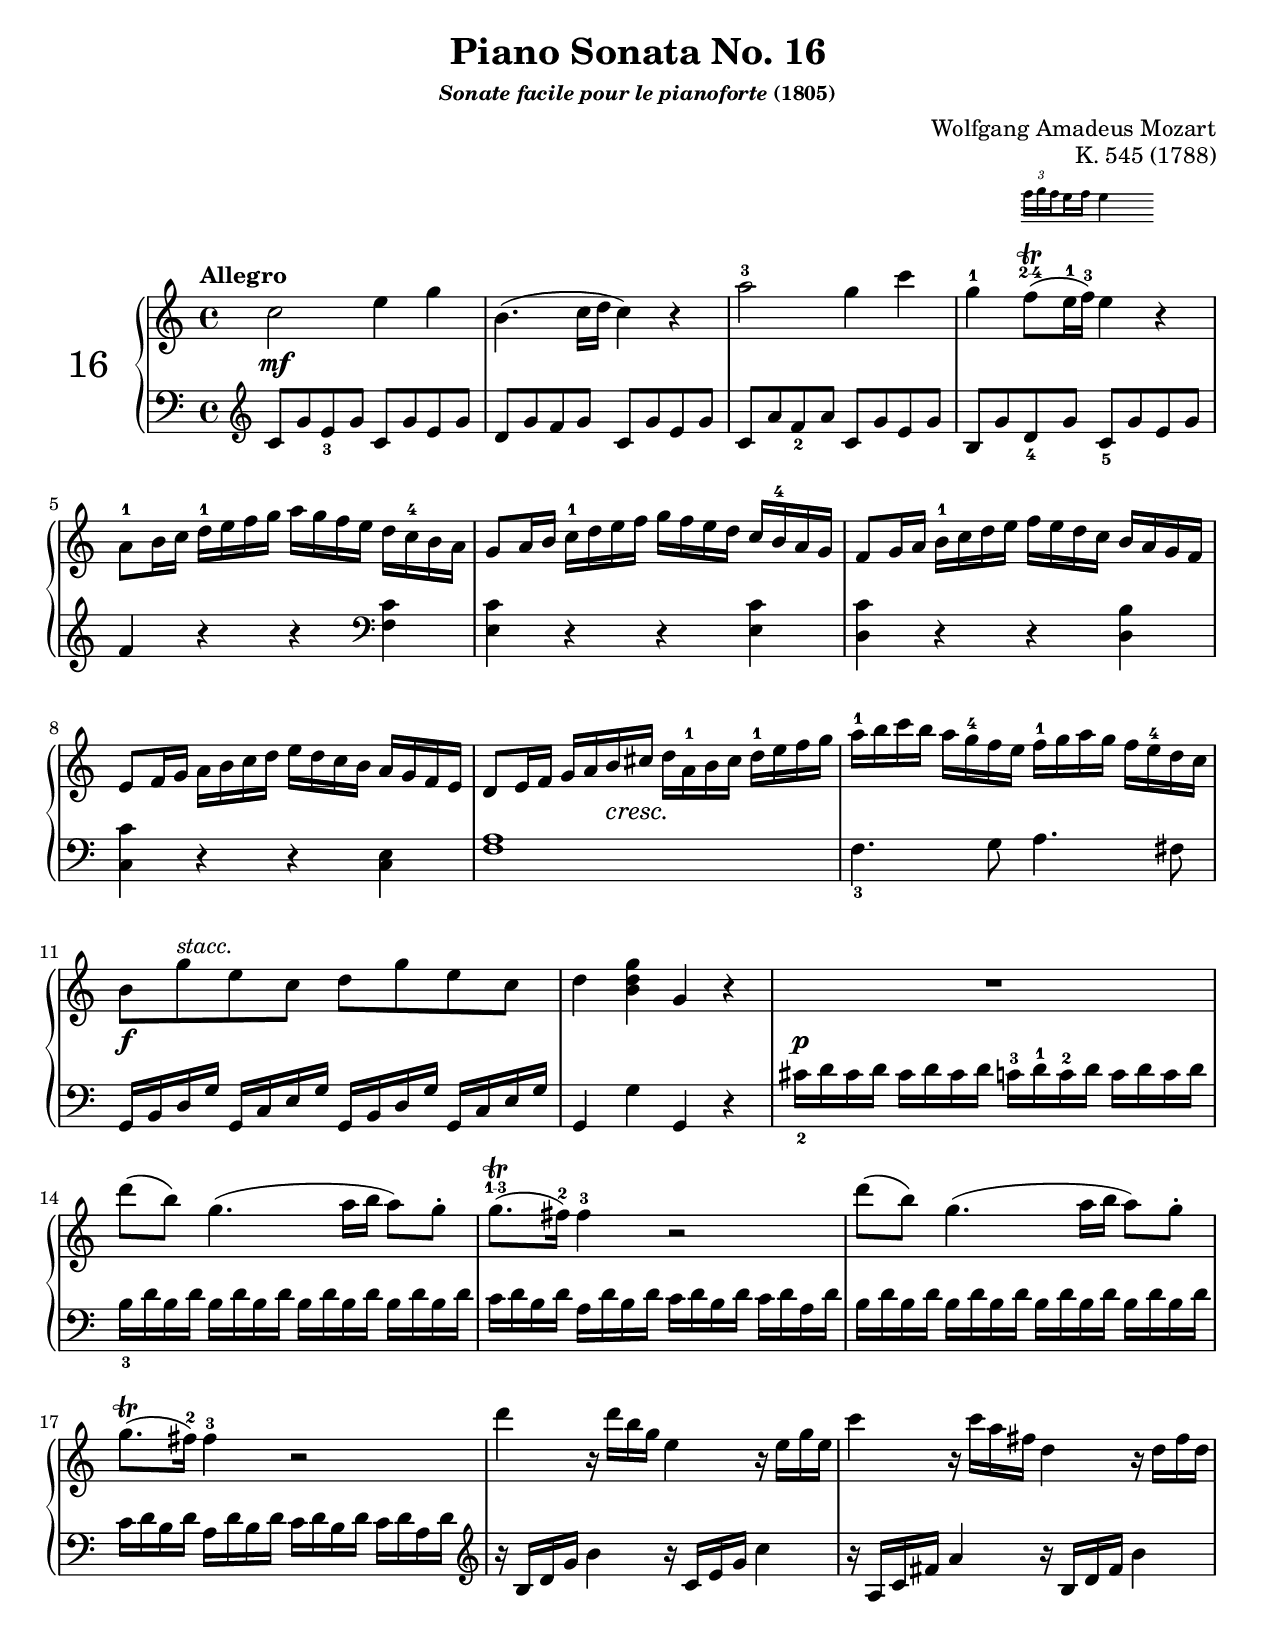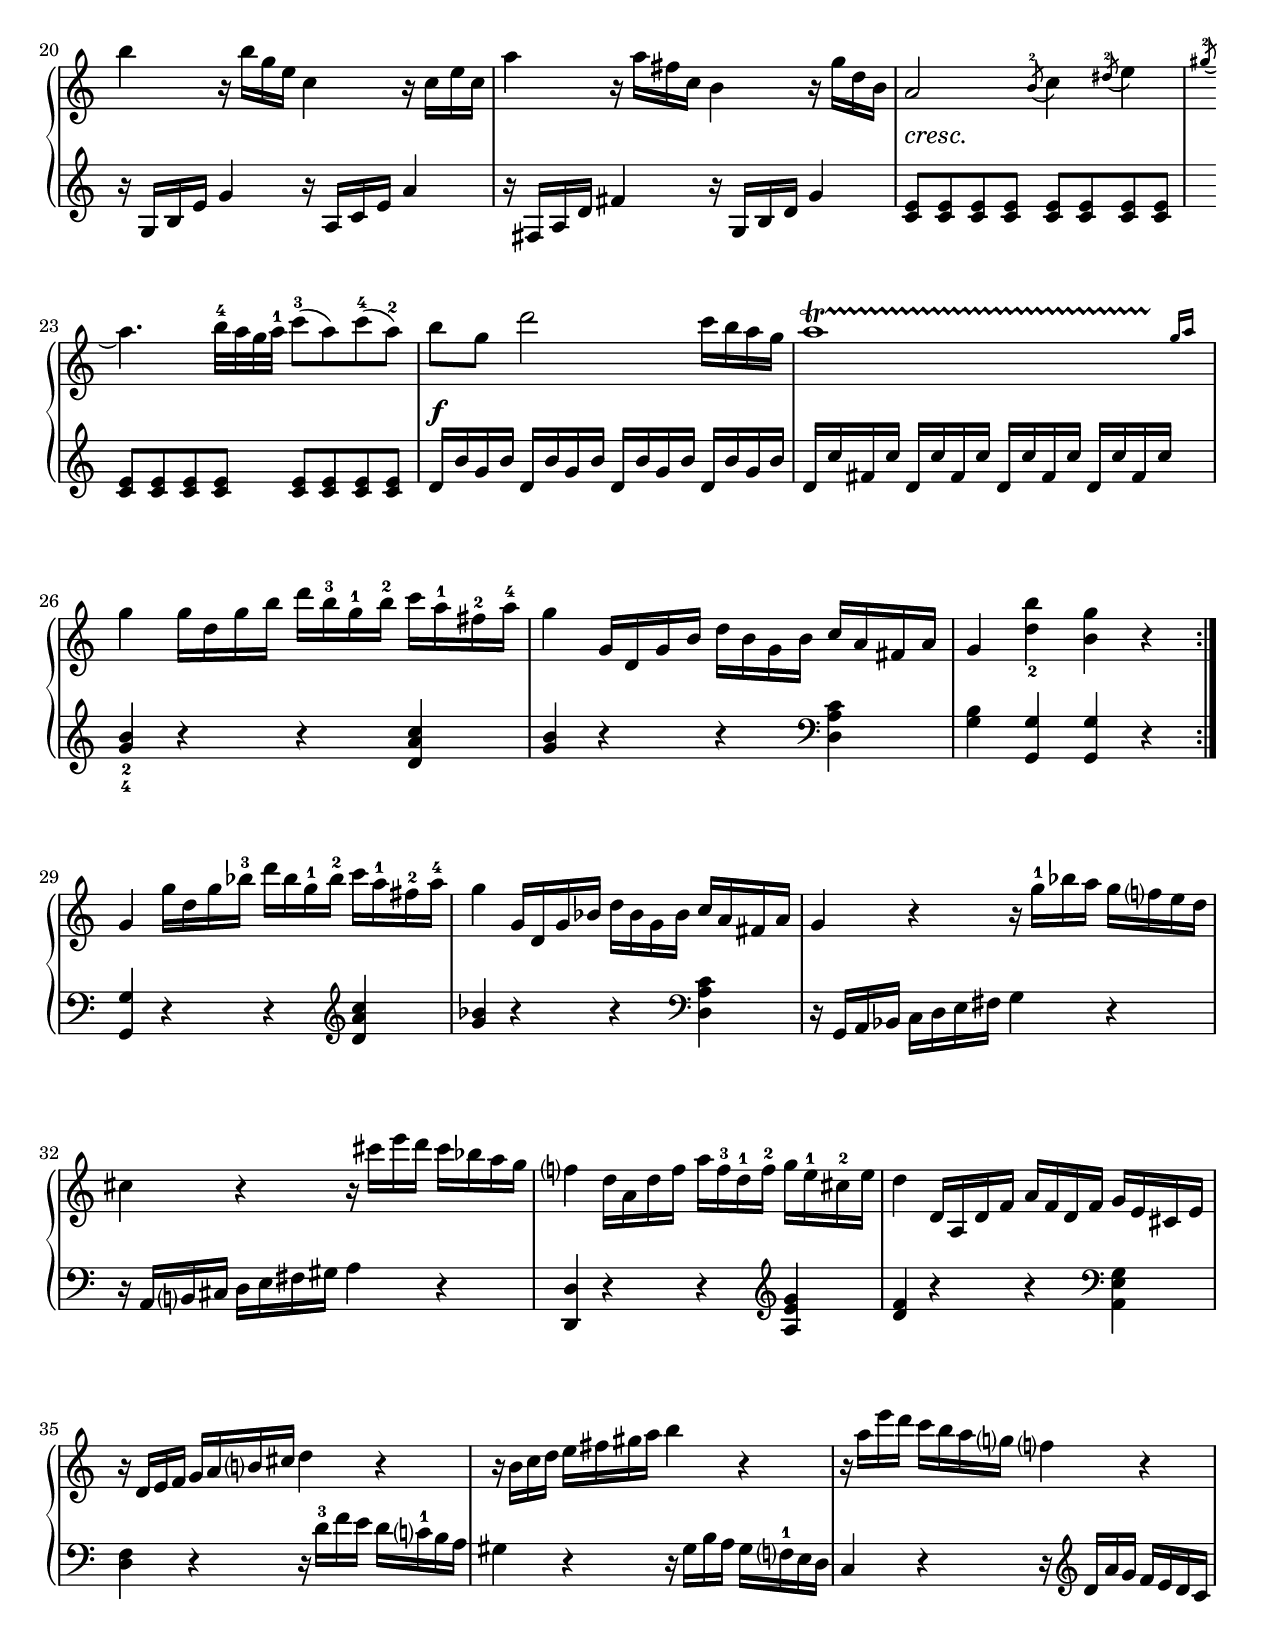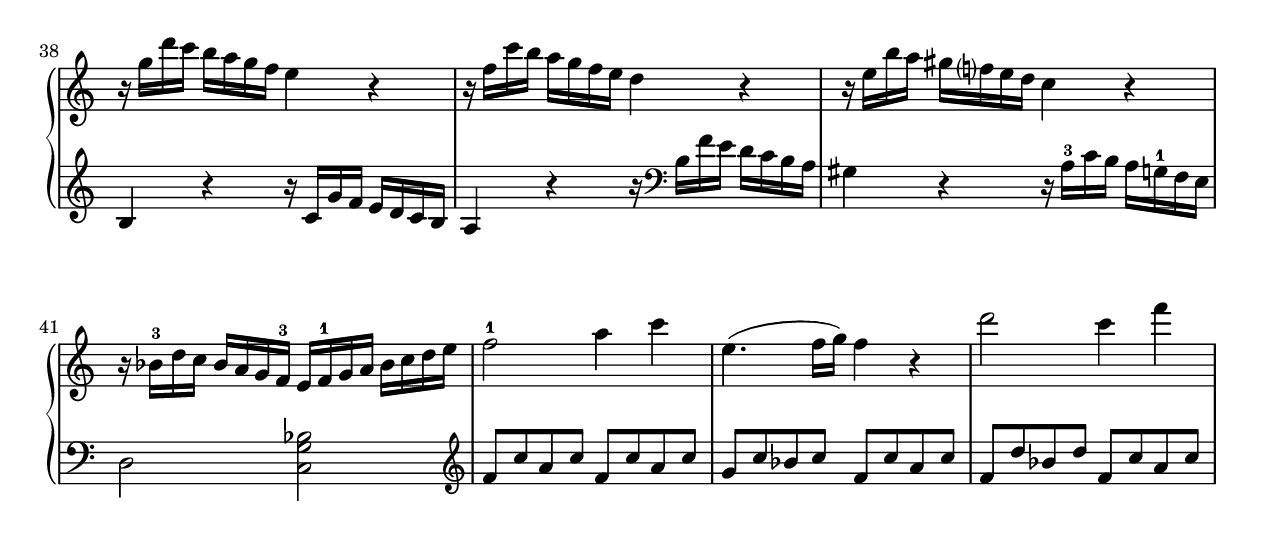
\version "2.20.0"
\language "english"
\pointAndClickOff

% Append markup in the text property to the grob
#(define (append-markup grob old-stencil)
  (ly:stencil-combine-at-edge
    old-stencil X RIGHT (ly:text-interface::print grob)))

bassToTreble = {
  \clef treble
  % Fake staff clef appearance
  \once \override Staff.Clef.glyph-name = #"clefs.F"
  \once \override Staff.Clef.Y-offset = #1
  % Make sure any key signatures will printed with respect to
  % correct middle c position expected for bass clef
  \once \set Staff.middleCClefPosition = 6
  % Append change clef to the time signature
  \once \override Staff.TimeSignature.text = \markup {
    \hspace #1.2
    \lower #1
    \musicglyph "clefs.G_change"
  }
  \once \override Staff.TimeSignature.stencil = #(lambda (grob)
    (append-markup grob (ly:time-signature::print grob)))
}

#(set-default-paper-size "letter")
\paper {
  print-page-number = ##f
}

%% Mozart catalogued this 1788 work as "Eine kleine klavier Sonate für
%% anfänger" (a little piano sonata for beginners). The autograph is
%% lost. It was first published posthumously.
\header {
  title = "Piano Sonata No. 16"
  subsubtitle = \markup { \italic "Sonate facile pour le pianoforte" "(1805)" }
  composer = "Wolfgang Amadeus Mozart"
  opus = "K. 545 (1788)"
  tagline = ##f
}

MONE_global = {
  \key c \major
  \time 4/4
  \tempo Allegro
}

MONE_A_upper = {
  \relative c'' {
    c2 e4 g |
    b,4.( c16 d c4) r |
    a'2^3 g4 c |
    g^1
    <<
      { f8(\trill^\finger "2-4" e16^1 f^3) e4 }

      \new Staff \with {
        \remove Time_signature_engraver
        alignAboveContext = "up"
        \magnifyStaff #2/3
        firstClef = ##f
      }
      { \once \override TupletBracket.bracket-visibility = ##f
        \tupletUp \tuplet 3/2 { f16 g \set stemRightBeamCount = #1 f }
        \set stemLeftBeamCount = #1
        \set stemRightBeamCount = #2
        e f e4 }
    >> r |
    a,8^1 b16 c d^1 e f g a g f e d c^4 b a |
    g8 a16 b c^1 d e f g f e d c b^4 a g |
    f8 g16 a b^1 c d e f e d c b a g f |
    e8 f16 g a b c d e d c b a g f e |
    d8 e16 f g a b cs d a^1 b cs d^1 e f g |
    a^1 b c b a g^4 f e f^1 g a g f e^4 d c |
    b8 g'^\markup { \italic "stacc." } e c d g e c |
    d4 <g d b> g, r |
    R1 |
    d''8( b) g4.( a16 b a8) g-. |
    g8.\trill^\finger "1-3"( fs16^2) fs4^3 r2 |
    d'8( b) g4.( a16 b a8) g-. |
    g8.\trill( fs16^2) fs4^3 r2 |
    d'4 r16 d b g e4 r16 e g e |
    c'4 r16 c a fs d4 r16 d fs d |
    b'4 r16 b g e c4 r16 c e c |
    a'4 r16 a fs c b4 r16 g' d b |
    a2 \acciaccatura b8^2 c4 \acciaccatura ds8^2 e4 |
    \acciaccatura gs8^2 a4. b32^4 a gs a^1 c8^3( a) c^4( a^2) |
    b8 g d'2 c16 b a g |
    \afterGrace 16/17 a1\startTrillSpan { s16\stopTrillSpan g16[ a] } |
    g4 g16 d g b d b^3 g^1 b^2 c a^1 fs^2 a^4 |
    g4 g,16 d g b d b g b c a fs a |
    g4 <d'_2 b'> <b g'> r |
  }
}

MONE_A_lower = {
  \relative c' {
    \bassToTreble
    \clef treble
    c8 g' e_3 g c, g' e g |
    d g f g c, g' e g |
    c, a' f_2 a c, g' e g |
    b, g' d_4 g c,_5 g' e g | \break
    f4 r r
    \clef bass
    <c f,> |
    <c e,> r r q |
    <c d,> r r <b d,> | \break
    <c c,> r r <e, c> |
    <a f>1 |
    f4._3 g8 a4. fs8 | \break
    g,16 b d g g, c e g g, b d g g, c e g |
    g,4 g' g, r |
    cs'16_2 d cs d cs d cs d c^3 d^1 c^2 d c d c d |
    b_3 d \repeat unfold 7 { b d } |
    c d b d a d b d c d b d c d a d |
    \repeat unfold 8 { b d } |
    c d b d a d b d c d b d c d a d |
    \clef treble
    r b d g b4 r16 c, e g c4 |
    r16 a, c fs a4 r16 b, d fs b4 | \break
    r16 g, b e g4 r16 a, c e a4 |
    r16 fs, a d fs4 r16 g, b d g4 |
    <e c>8 \repeat unfold 7 q | \break
    <e c>8 \repeat unfold 7 q |
    \repeat unfold 4 { d16 b' g b } |
    \repeat unfold 4 { d, c' fs, c' } | \break
    <b_2 g_4>4 r r <c a d,> |
    <b g> r r
    \clef bass
    <c, a d,> |
    <b g> <g g,> q r | \break
  }
}

MONE_A_dynamics = {
  \override DynamicTextSpanner.style = #'none
  %% m1
  s1 \mf |
  \repeat unfold 7 { s1 | }
  %% m9
  s4 s8 s8 \cresc s2 |
  s1 |
  %% m11
  s8 \f s8 s4 s2 |
  s1 |
  %% m13
  s16 \p s16 s8 s4 s2 |
  \repeat unfold 8 { s1 | }
  s2 \cresc s2 |
  s1 |
  s8 \f s8 s4 s2 |
}

MONE_A_pedal = {
}

MONE_B_upper = {
  \relative c'' {
    g4 g'16 d g bf-3 d bf g-1 bf-2 c a-1 fs-2 a-4 |
    g4 g,16 d g bf d bf g bf c a fs a |
    g4 r r16 g'-1 bf a g f? e d |
    cs4 r r16 cs' e d cs bf a g |
    f?4 d16 a d f a f-3 d-1 f-2 g e-1 cs-2 e |
    d4 d,16 a d f a f d f g e cs e |
    r d e f g a b? cs d4 r |
    r16 b c d e fs gs a b4 r |
    r16 a e' d c b a g? f?4 r |
    r16 g d' c b a g f e4 r |
    r16 f c' b a g f e d4 r |
    r16 e b' a gs f? e d c4 r |
    r16 bf-3 d c bf a g f-3 e f-1 g a bf c d e |
    f2-1 a4 c |
    e,4.( f16 g) f4 r |
    d'2 c4 f |
    %%c bf8(\trill a16 bf) a4 r |
  }
}

MONE_B_lower = {
  \relative c {
    <g g'>4 r r
    \clef treble
    <c'' a d,> |
    <bf g> r r
    \clef bass
    <c, a d,> |
    r16 g, a bf c d e fs g4 r | \break
    r16 a, b? cs d e fs gs a4 r |
    <d, d,> r r
    \clef treble
    <g' e a,> |
    <f d> r r \clef bass <g, e a,> | \break
    <f d> r r16 d'-3 f e d c?-1 b a |
    gs4 r r16 gs b a gs f?-1 e d |
    c4 r r16
    \clef treble
    d' a' g f e d c | \pageBreak
    b4 r r16 c g' f e d c b |
    a4 r r16
    \clef bass
    b f' e d c b a |
    gs4 r r16 a-3 c b a g-1 f e | \break
    d2 <bf' g c,>
    \clef treble |
    f'8 c' a c f, c' a c |
    g c bf c f, c' a c |
    f, d' bf d f, c' a c | \break
  }
}

MONE_B_dynamics = {
}

MONE_B_pedal = {
}

MONE_C_upper = {
}

MONE_C_lower = {
}

MONE_C_dynamics = {
}

MONE_C_pedal = {
}

\score {
  \new PianoStaff \with { instrumentName = \markup { \abs-fontsize #18 { "16" } } } <<
    \new Staff = "up" {
      \clef treble
      \MONE_global
      \repeat volta 2 {
        \MONE_A_upper
      }
      %%\repeat volta 2
      {
        \MONE_B_upper
        \MONE_C_upper
      }
    }
    \new Dynamics {
      \MONE_global
      \MONE_A_dynamics
      \MONE_B_dynamics
      \MONE_C_dynamics
    }
    \new Staff = "down" {
      \clef bass
      \MONE_global
      \MONE_A_lower
      \MONE_B_lower
      \MONE_C_lower
    }
    \new Dynamics {
      \MONE_global
      \MONE_A_pedal
      \MONE_B_pedal
      \MONE_C_pedal
    }
  >>
}
